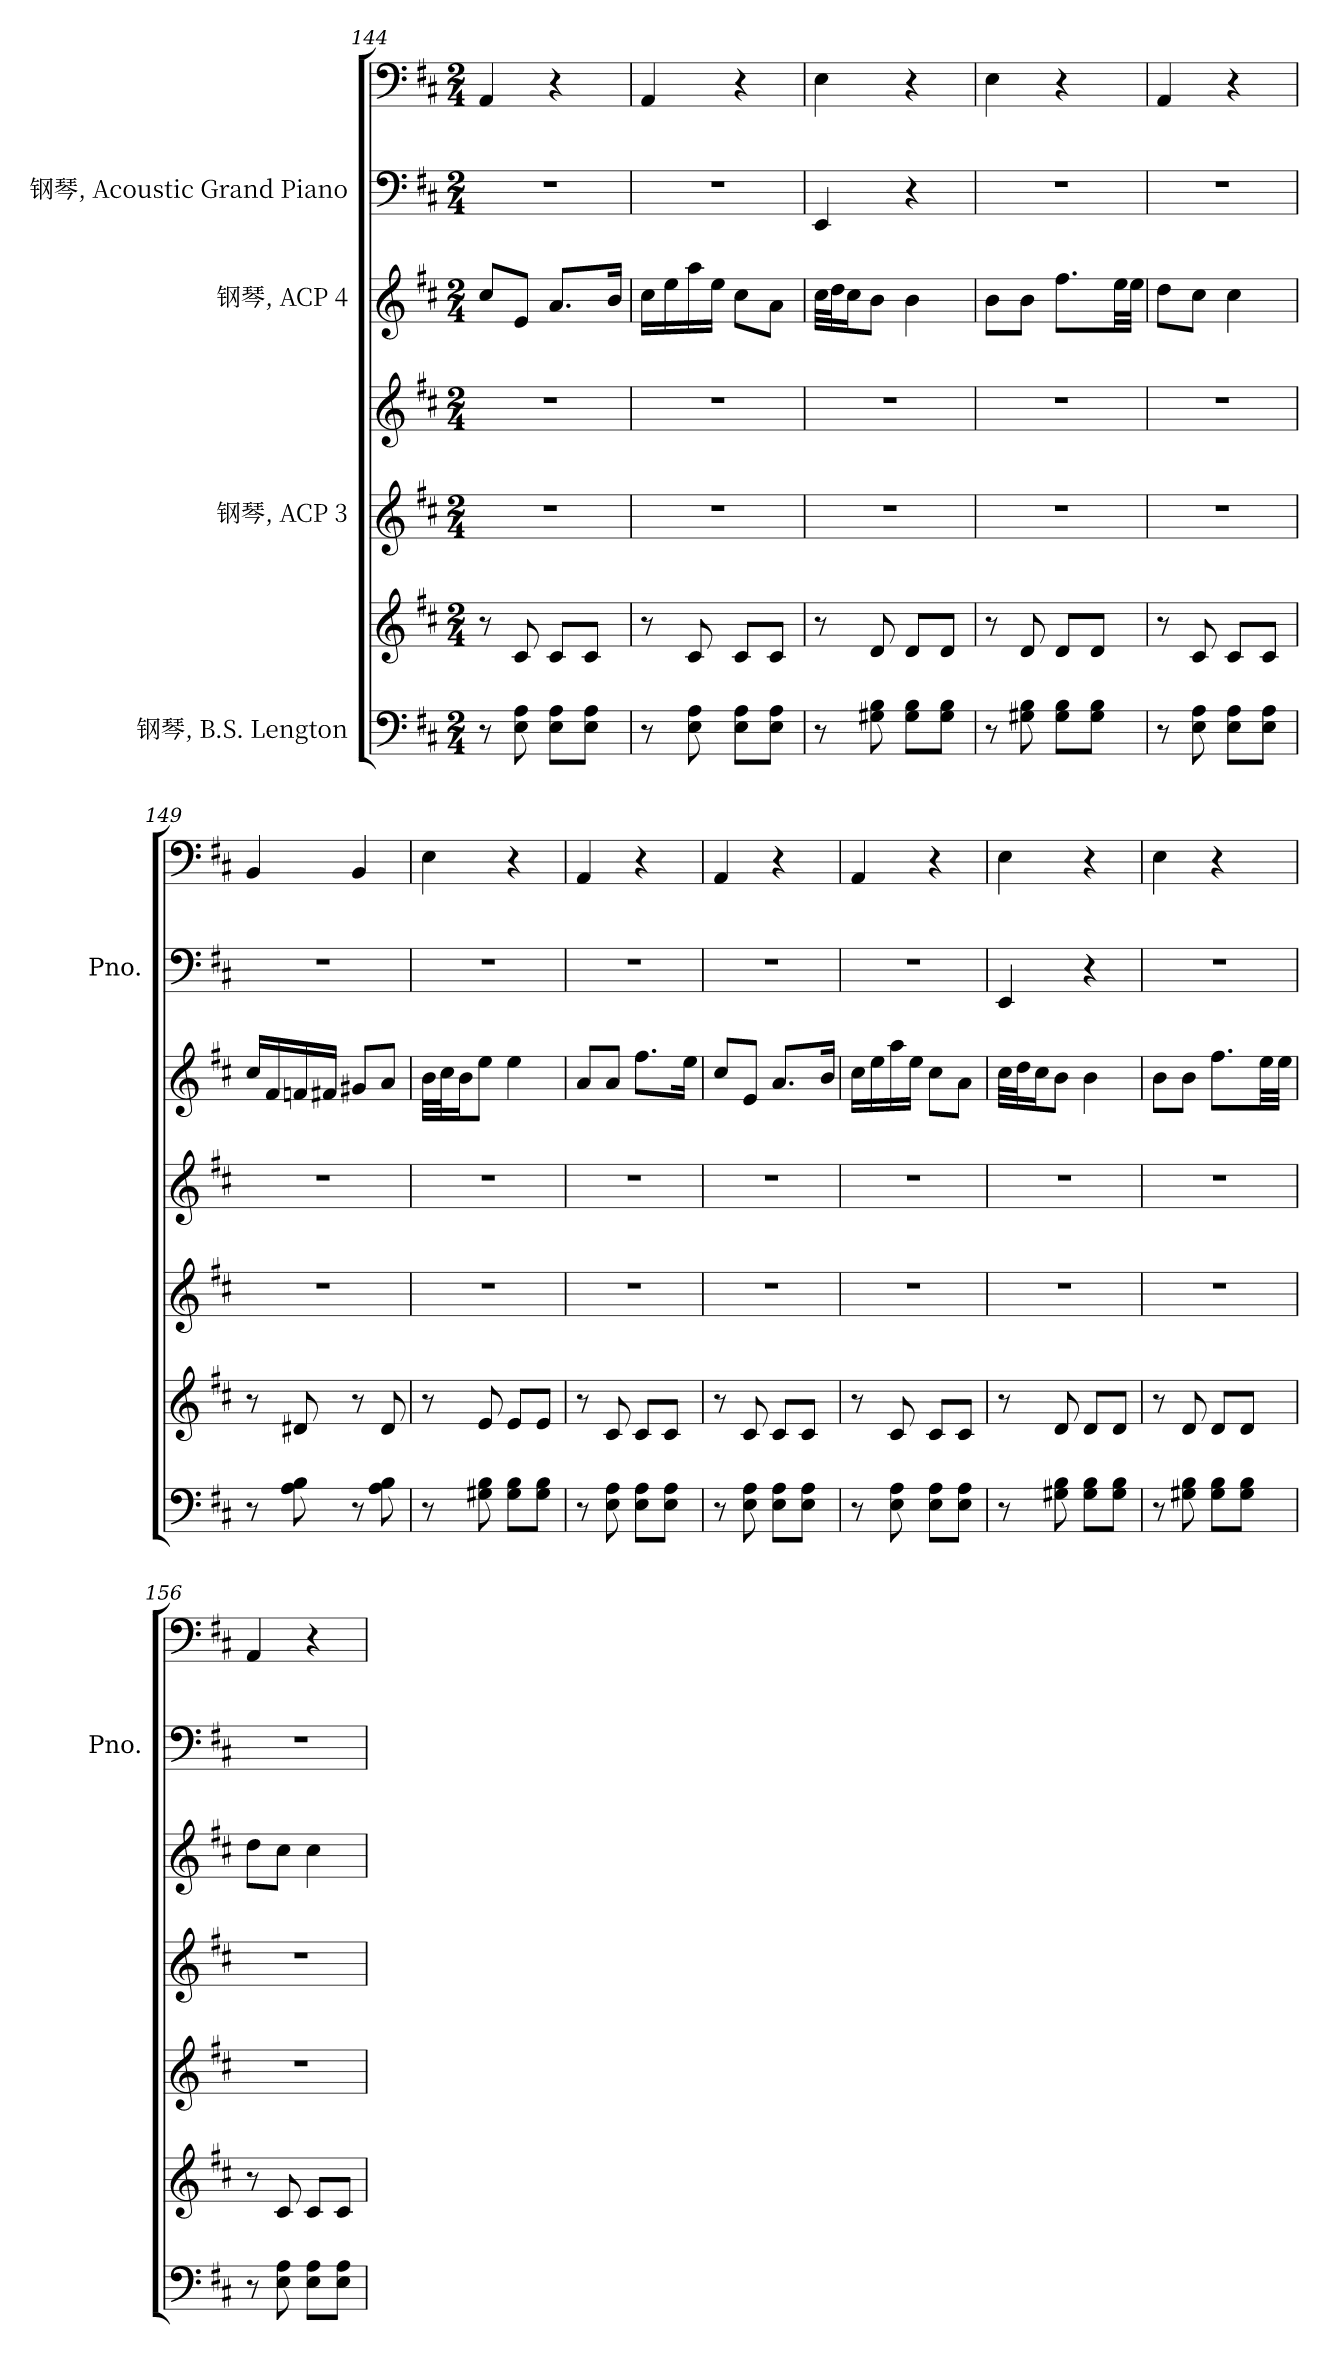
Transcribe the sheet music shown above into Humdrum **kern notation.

**kern	**kern	**kern	**kern	**kern	**kern	**kern
*part4	*part4	*part3	*part3	*part2	*part1	*part1
*staff7	*staff6	*staff5	*staff4	*staff3	*staff2	*staff1
*I"钢琴, B.S. Lengton	*	*I"钢琴, ACP 3	*	*I"钢琴, ACP 4	*I"钢琴, Acoustic Grand Piano	*
*	*	*	*	*	*I'Pno.	*
*clefF4	*clefG2	*clefG2	*clefG2	*clefG2	*clefF4	*clefF4
*k[f#c#]	*k[f#c#]	*k[f#c#]	*k[f#c#]	*k[f#c#]	*k[f#c#]	*k[f#c#]
*M2/4	*M2/4	*M2/4	*M2/4	*M2/4	*M2/4	*M2/4
=144	=144	=144	=144	=144	=144	=144
8r	8r	2r	2r	8cc#/L	2r	4AA/
8E\ 8A\	8c#/	.	.	8e/J	.	.
8E\ 8A\L	8c#/L	.	.	8.a/L	.	4r
8E\ 8A\J	8c#/J	.	.	.	.	.
.	.	.	.	16b/Jk	.	.
!!LO:PB:g=z
=145	=145	=145	=145	=145	=145	=145
8r	8r	2r	2r	16cc#\LL	2r	4AA/
.	.	.	.	16ee\	.	.
8E\ 8A\	8c#/	.	.	16aa\	.	.
.	.	.	.	16ee\JJ	.	.
8E\ 8A\L	8c#/L	.	.	8cc#\L	.	4r
8E\ 8A\J	8c#/J	.	.	8a\J	.	.
=146	=146	=146	=146	=146	=146	=146
8r	8r	2r	2r	32cc#\LLL	4EE/	4E\
.	.	.	.	32dd\J	.	.
.	.	.	.	16cc#\J	.	.
8G#X\ 8B\	8d/	.	.	8b\J	.	.
8G#\ 8B\L	8d/L	.	.	4b\	4r	4r
8G#\ 8B\J	8d/J	.	.	.	.	.
=147	=147	=147	=147	=147	=147	=147
8r	8r	2r	2r	8b\L	2r	4E\
8G#X\ 8B\	8d/	.	.	8b\J	.	.
8G#\ 8B\L	8d/L	.	.	8.ff#\L	.	4r
8G#\ 8B\J	8d/J	.	.	.	.	.
.	.	.	.	32ee\LL	.	.
.	.	.	.	32ee\JJJ	.	.
=148	=148	=148	=148	=148	=148	=148
8r	8r	2r	2r	8dd\L	2r	4AA/
8E\ 8A\	8c#/	.	.	8cc#\J	.	.
8E\ 8A\L	8c#/L	.	.	4cc#\	.	4r
8E\ 8A\J	8c#/J	.	.	.	.	.
=149	=149	=149	=149	=149	=149	=149
8r	8r	2r	2r	16cc#/LL	2r	4BB/
.	.	.	.	16f#/	.	.
8A\ 8B\	8d#X/	.	.	16fn/	.	.
.	.	.	.	16f#X/JJ	.	.
8r	8r	.	.	8g#X/L	.	4BB/
8A\ 8B\	8d#/	.	.	8a/J	.	.
!!LO:PB:g=z
=150	=150	=150	=150	=150	=150	=150
8r	8r	2r	2r	32b\LLL	2r	4E\
.	.	.	.	32cc#\J	.	.
.	.	.	.	16b\J	.	.
8G#X\ 8B\	8e/	.	.	8ee\J	.	.
8G#\ 8B\L	8e/L	.	.	4ee\	.	4r
8G#\ 8B\J	8e/J	.	.	.	.	.
=151	=151	=151	=151	=151	=151	=151
8r	8r	2r	2r	8a/L	2r	4AA/
8E\ 8A\	8c#/	.	.	8a/J	.	.
8E\ 8A\L	8c#/L	.	.	8.ff#\L	.	4r
8E\ 8A\J	8c#/J	.	.	.	.	.
.	.	.	.	16ee\Jk	.	.
=152	=152	=152	=152	=152	=152	=152
8r	8r	2r	2r	8cc#/L	2r	4AA/
8E\ 8A\	8c#/	.	.	8e/J	.	.
8E\ 8A\L	8c#/L	.	.	8.a/L	.	4r
8E\ 8A\J	8c#/J	.	.	.	.	.
.	.	.	.	16b/Jk	.	.
=153	=153	=153	=153	=153	=153	=153
8r	8r	2r	2r	16cc#\LL	2r	4AA/
.	.	.	.	16ee\	.	.
8E\ 8A\	8c#/	.	.	16aa\	.	.
.	.	.	.	16ee\JJ	.	.
8E\ 8A\L	8c#/L	.	.	8cc#\L	.	4r
8E\ 8A\J	8c#/J	.	.	8a\J	.	.
=154	=154	=154	=154	=154	=154	=154
8r	8r	2r	2r	32cc#\LLL	4EE/	4E\
.	.	.	.	32dd\J	.	.
.	.	.	.	16cc#\J	.	.
8G#X\ 8B\	8d/	.	.	8b\J	.	.
8G#\ 8B\L	8d/L	.	.	4b\	4r	4r
8G#\ 8B\J	8d/J	.	.	.	.	.
!!LO:PB:g=z
=155	=155	=155	=155	=155	=155	=155
8r	8r	2r	2r	8b\L	2r	4E\
8G#X\ 8B\	8d/	.	.	8b\J	.	.
8G#\ 8B\L	8d/L	.	.	8.ff#\L	.	4r
8G#\ 8B\J	8d/J	.	.	.	.	.
.	.	.	.	32ee\LL	.	.
.	.	.	.	32ee\JJJ	.	.
=156	=156	=156	=156	=156	=156	=156
8r	8r	2r	2r	8dd\L	2r	4AA/
8E\ 8A\	8c#/	.	.	8cc#\J	.	.
8E\ 8A\L	8c#/L	.	.	4cc#\	.	4r
8E\ 8A\J	8c#/J	.	.	.	.	.
=	=	=	=	=	=	=
*-	*-	*-	*-	*-	*-	*-
